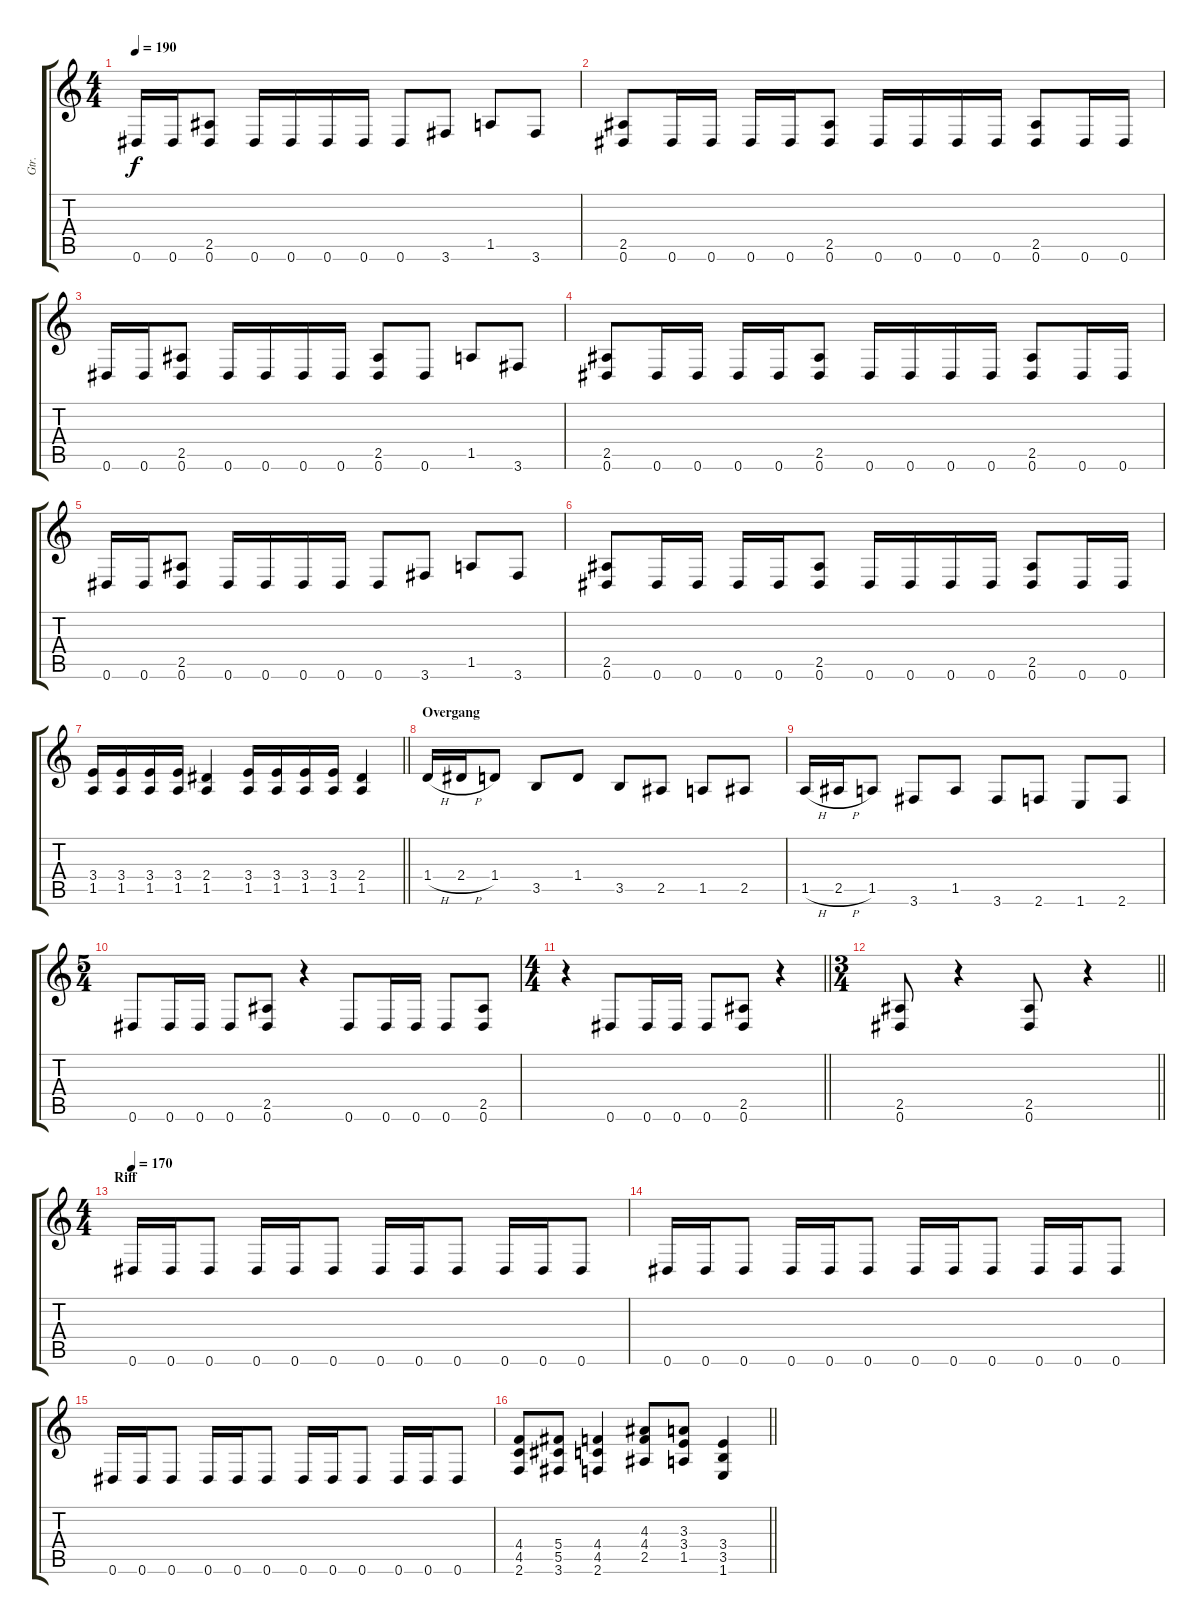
\track ("Gtr." "Gtr.") {instrument distortionguitar}
\staff {score tabs}
\tuning (Eb4 Bb3 Gb3 Db3 Ab2 Eb2) {hide}
\ts (4 4)
\tempo 190
\clef g2
\ks c
0.6.16{dy f} 0.6.16 (2.5 0.6).8 0.6.16 0.6.16 0.6.16 0.6.16 0.6.8 3.6.8 1.5.8 3.6.8 |
(2.5 0.6).8 0.6.16 0.6.16 0.6.16 0.6.16 (2.5 0.6).8 0.6.16 0.6.16 0.6.16 0.6.16 (2.5 0.6).8 0.6.16 0.6.16 |
0.6.16 0.6.16 (2.5 0.6).8 0.6.16 0.6.16 0.6.16 0.6.16 (2.5 0.6).8 0.6.8 1.5.8 3.6.8 |
(2.5 0.6).8 0.6.16 0.6.16 0.6.16 0.6.16 (2.5 0.6).8 0.6.16 0.6.16 0.6.16 0.6.16 (2.5 0.6).8 0.6.16 0.6.16 |
0.6.16 0.6.16 (2.5 0.6).8 0.6.16 0.6.16 0.6.16 0.6.16 0.6.8 3.6.8 1.5.8 3.6.8 |
(2.5 0.6).8 0.6.16 0.6.16 0.6.16 0.6.16 (2.5 0.6).8 0.6.16 0.6.16 0.6.16 0.6.16 (2.5 0.6).8 0.6.16 0.6.16 |
\barLineRight lightlight
(3.4 1.5).16 (3.4 1.5).16 (3.4 1.5).16 (3.4 1.5).16 (2.4 1.5).4 (3.4 1.5).16 (3.4 1.5).16 (3.4 1.5).16 (3.4 1.5).16 (2.4 1.5).4 |
\section ("" "Overgang")
1.4{h}.16 2.4{h}.16 1.4.8 3.5.8 1.4.8 3.5.8 2.5.8 1.5.8 2.5.8 |
1.5{h}.16 2.5{h}.16 1.5.8 3.6.8 1.5.8 3.6.8 2.6.8 1.6.8 2.6.8 |
\ts (5 4)
0.6.8 0.6.16 0.6.16 0.6.8 (2.5 0.6).8 r.4 0.6.8 0.6.16 0.6.16 0.6.8 (2.5 0.6).8 |
\ts (4 4)
\barLineRight lightlight
r.4 0.6.8 0.6.16 0.6.16 0.6.8 (2.5 0.6).8 r.4 |
\ts (3 4)
\barLineRight lightlight
(2.5 0.6).8 r.4 (2.5 0.6).8 r.4 |
\ts (4 4)
\section ("" "Riff")
\tempo 170
0.6.16 0.6.16 0.6.8 0.6.16 0.6.16 0.6.8 0.6.16 0.6.16 0.6.8 0.6.16 0.6.16 0.6.8 |
0.6.16 0.6.16 0.6.8 0.6.16 0.6.16 0.6.8 0.6.16 0.6.16 0.6.8 0.6.16 0.6.16 0.6.8 |
0.6.16 0.6.16 0.6.8 0.6.16 0.6.16 0.6.8 0.6.16 0.6.16 0.6.8 0.6.16 0.6.16 0.6.8 |
\barLineRight lightlight
(4.4 4.5 2.6).8 (5.4 5.5 3.6).8 (4.4 4.5 2.6).4 (4.3 4.4 2.5).8 (3.3 3.4 1.5).8 (3.4 3.5 1.6).4
